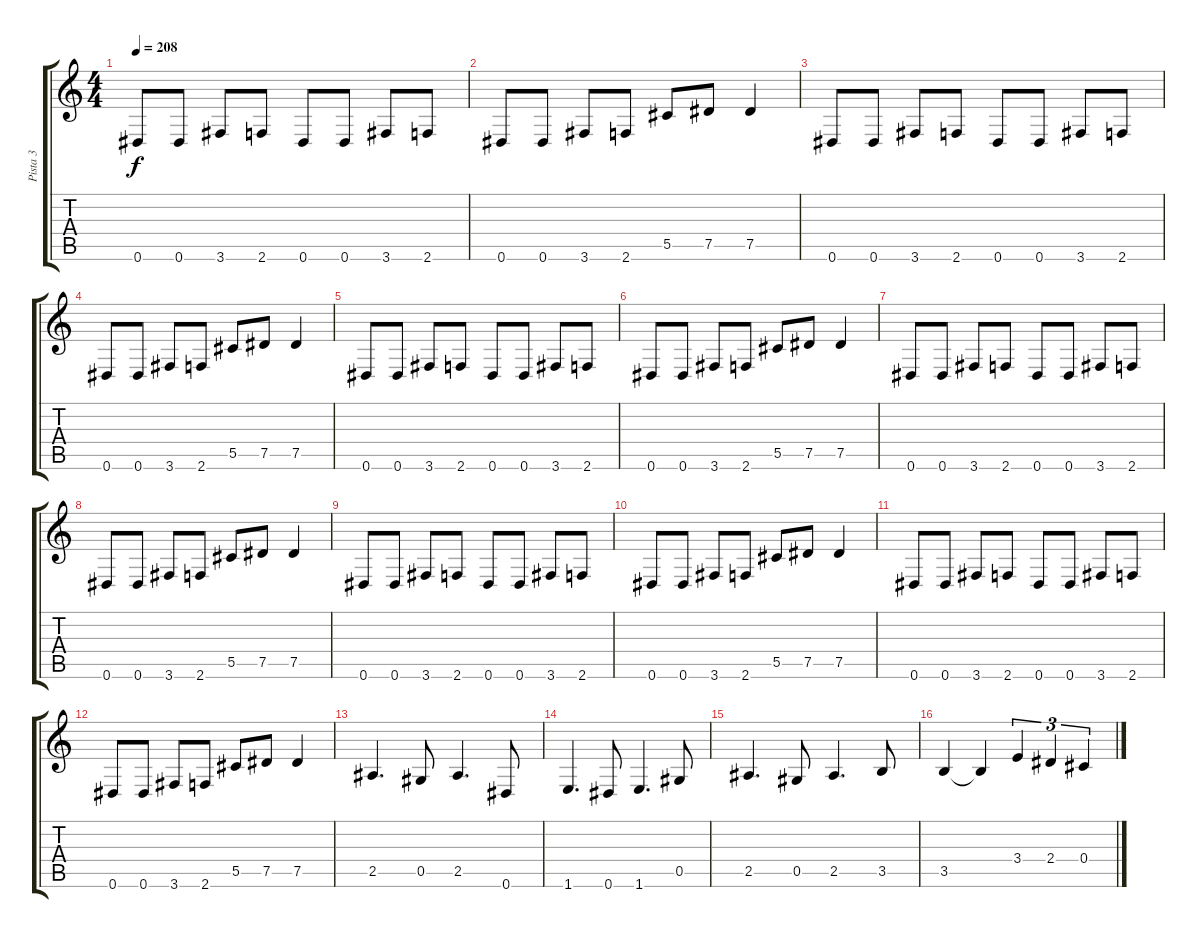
\track ("Pista 3" "Pista 3") {instrument electricbassfinger}
\staff {score tabs}
\tuning (Eb4 Bb3 Gb3 Db3 Ab2 Eb2) {hide}
\ts (4 4)
\tempo 208
\clef g2
\ks c
0.6.8{dy f} 0.6.8 3.6.8 2.6.8 0.6.8 0.6.8 3.6.8 2.6.8 |
0.6.8 0.6.8 3.6.8 2.6.8 5.5.8 7.5.8 7.5.4 |
0.6.8 0.6.8 3.6.8 2.6.8 0.6.8 0.6.8 3.6.8 2.6.8 |
0.6.8 0.6.8 3.6.8 2.6.8 5.5.8 7.5.8 7.5.4 |
0.6.8 0.6.8 3.6.8 2.6.8 0.6.8 0.6.8 3.6.8 2.6.8 |
0.6.8 0.6.8 3.6.8 2.6.8 5.5.8 7.5.8 7.5.4 |
0.6.8 0.6.8 3.6.8 2.6.8 0.6.8 0.6.8 3.6.8 2.6.8 |
0.6.8 0.6.8 3.6.8 2.6.8 5.5.8 7.5.8 7.5.4 |
0.6.8 0.6.8 3.6.8 2.6.8 0.6.8 0.6.8 3.6.8 2.6.8 |
0.6.8 0.6.8 3.6.8 2.6.8 5.5.8 7.5.8 7.5.4 |
0.6.8 0.6.8 3.6.8 2.6.8 0.6.8 0.6.8 3.6.8 2.6.8 |
0.6.8 0.6.8 3.6.8 2.6.8 5.5.8 7.5.8 7.5.4 |
2.5.4{d} 0.5.8 2.5.4{d} 0.6.8 |
1.6.4{d} 0.6.8 1.6.4{d} 0.5.8 |
2.5.4{d} 0.5.8 2.5.4{d} 3.5.8 |
3.5.4 3.5{t}.4 3.4.4{tu (3 2)} 2.4.4{tu (3 2)} 0.4.4{tu (3 2)}
